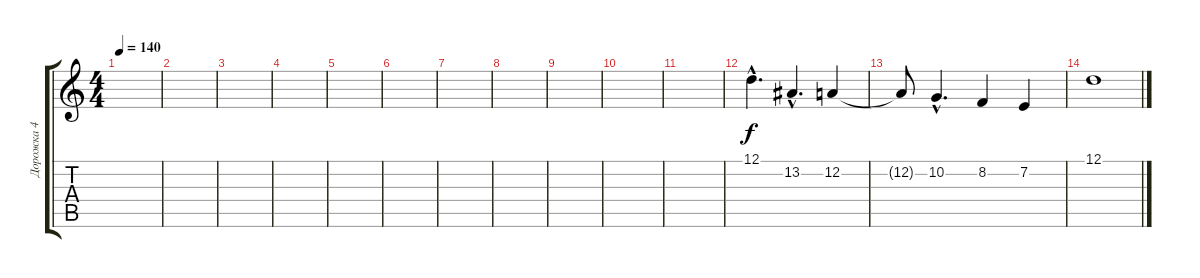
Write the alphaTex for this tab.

\track ("Дорожка 4" "Дорожка 4") {instrument musicbox}
\staff {score tabs}
\tuning (D4 A3 F3 C3 G2 D2) {hide}
\ts (4 4)
\tempo 140
\clef g2
\ks c
|
|
|
|
|
|
|
|
|
|
|
12.1{hac}.4{d} 13.2{hac}.4{d} 12.2.4 |
12.2{t}.8 10.2{hac}.4{d} 8.2.4 7.2.4 |
12.1.1
